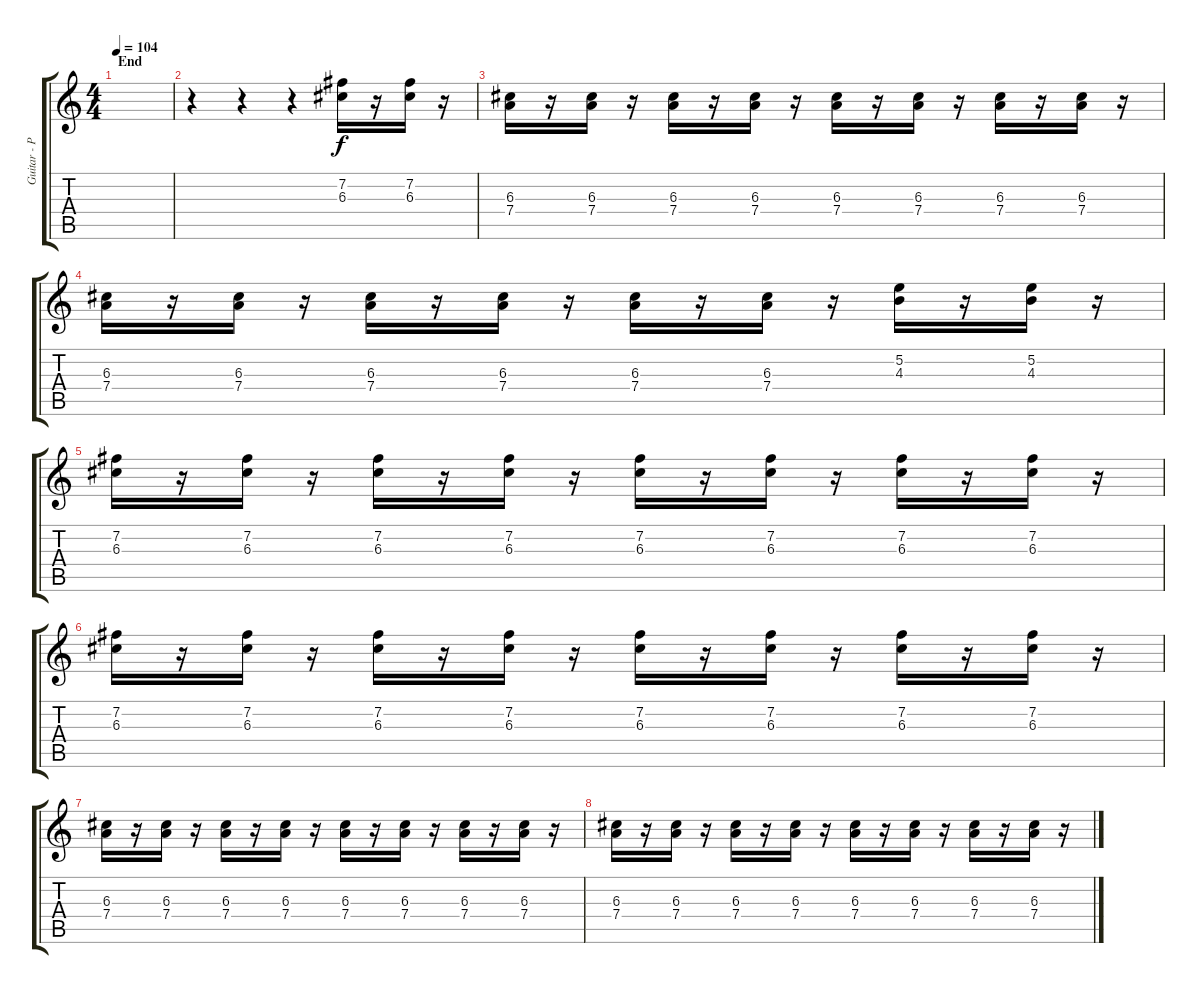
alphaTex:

\track ("Guitar - Peter Hayes" "Guitar - P") {instrument distortionguitar}
\staff {score tabs}
\tuning (E4 B3 G3 D3 A2 E2) {hide}
\ts (4 4)
\section ("" "End")
\tempo 104
\clef g2
\ks c
|
r.4 r.4 r.4 (7.2 6.3).16 r.16 (7.2 6.3).16 r.16 |
(6.3 7.4).16{volume 6} r.16 (6.3 7.4).16 r.16 (6.3 7.4).16 r.16 (6.3 7.4).16 r.16 (6.3 7.4).16 r.16 (6.3 7.4).16 r.16 (6.3 7.4).16 r.16 (6.3 7.4).16 r.16 |
(6.3 7.4).16 r.16 (6.3 7.4).16 r.16 (6.3 7.4).16 r.16 (6.3 7.4).16 r.16 (6.3 7.4).16 r.16 (6.3 7.4).16 r.16 (5.2 4.3).16{volume 13} r.16 (5.2 4.3).16 r.16 |
(7.2 6.3).16{volume 6} r.16 (7.2 6.3).16 r.16 (7.2 6.3).16 r.16 (7.2 6.3).16 r.16 (7.2 6.3).16 r.16 (7.2 6.3).16 r.16 (7.2 6.3).16 r.16 (7.2 6.3).16 r.16 |
(7.2 6.3).16 r.16 (7.2 6.3).16 r.16 (7.2 6.3).16 r.16 (7.2 6.3).16 r.16 (7.2 6.3).16 r.16 (7.2 6.3).16 r.16 (7.2 6.3).16{volume 13} r.16 (7.2 6.3).16 r.16 |
(6.3 7.4).16{volume 6} r.16 (6.3 7.4).16 r.16 (6.3 7.4).16 r.16 (6.3 7.4).16 r.16 (6.3 7.4).16 r.16 (6.3 7.4).16 r.16 (6.3 7.4).16 r.16 (6.3 7.4).16 r.16 |
(6.3 7.4).16 r.16 (6.3 7.4).16 r.16 (6.3 7.4).16 r.16 (6.3 7.4).16 r.16 (6.3 7.4).16 r.16 (6.3 7.4).16 r.16 (6.3 7.4).16 r.16 (6.3 7.4).16 r.16
